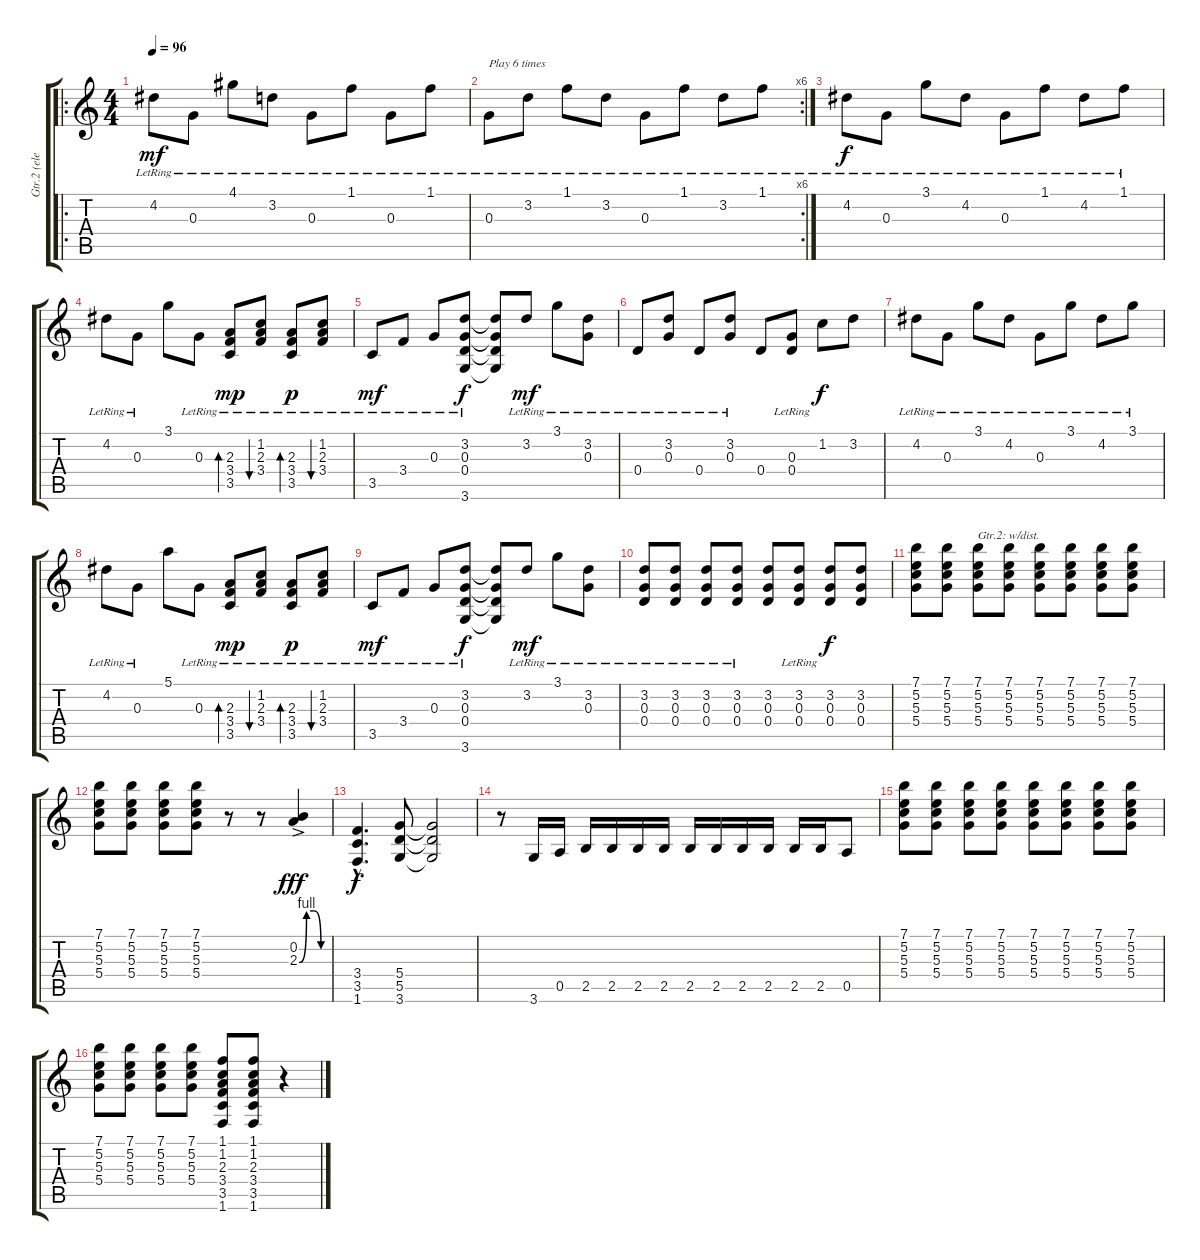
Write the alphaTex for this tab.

\track ("Gtr.2 (elec.)" "Gtr.2 (ele") {instrument electricguitarjazz}
\staff {score tabs}
\tuning (E4 B3 G3 D3 A2 E2) {hide}
\ro
\ts (4 4)
\tempo 96
\clef g2
\ks c
4.2{lr}.8{dy mf volume 8} 0.3{lr}.8 4.1{lr}.8 3.2{lr}.8 0.3{lr}.8 1.1{lr}.8 0.3{lr}.8 1.1{lr}.8 |
\rc 6
0.3{lr}.8{txt "Play 6 times"} 3.2{lr}.8 1.1{lr}.8 3.2{lr}.8 0.3{lr}.8 1.1{lr}.8 3.2{lr}.8 1.1{lr}.8 |
\section ("" "")
4.2{lr}.8{dy f volume 11} 0.3{lr}.8 3.1{lr}.8 4.2{lr}.8 0.3{lr}.8 1.1{lr}.8 4.2{lr}.8 1.1{lr}.8 |
4.2{lr}.8{volume 11} 0.3{lr}.8 3.1.8 0.3{lr}.8 (2.3{lr} 3.4{lr} 3.5{lr}).8{bd 30 dy mp} (1.2{lr} 2.3{lr} 3.4).8{bu 30} (2.3 3.4{lr} 3.5{lr}).8{bd 30 dy p} (1.2{lr} 2.3{lr} 3.4{lr}).8{bu 30} |
3.5{lr}.8{dy mf volume 11} 3.4{lr}.8 0.3{lr}.8 (3.2 0.3{lr} 0.4{lr} 3.6{lr}).8{dy f} (3.2{t} 0.3{t} 0.4{t} 3.6{t}).8 3.2{lr}.8{dy mf} 3.1{lr}.8 (3.2 0.3{lr}).8 |
0.4{lr}.8 (3.2{lr} 0.3{lr}).8 0.4{lr}.8 (3.2{lr} 0.3{lr}).8 0.4.8 (0.3{lr} 0.4{lr}).8 1.2.8{dy f volume 12} 3.2.8 |
4.2{lr}.8{volume 12} 0.3{lr}.8 3.1{lr}.8 4.2{lr}.8 0.3{lr}.8 3.1{lr}.8 4.2{lr}.8 3.1{lr}.8 |
4.2{lr}.8{volume 11} 0.3{lr}.8 5.1.8 0.3{lr}.8 (2.3{lr} 3.4{lr} 3.5{lr}).8{bd 30 dy mp} (1.2{lr} 2.3{lr} 3.4).8{bu 30} (2.3 3.4{lr} 3.5{lr}).8{bd 30 dy p} (1.2{lr} 2.3{lr} 3.4{lr}).8{bu 30} |
3.5{lr}.8{dy mf volume 11} 3.4{lr}.8 0.3{lr}.8 (3.2 0.3{lr} 0.4{lr} 3.6{lr}).8{dy f} (3.2{t} 0.3{t} 0.4{t} 3.6{t}).8 3.2{lr}.8{dy mf} 3.1{lr}.8 (3.2 0.3{lr}).8 |
(3.2 0.3 0.4{lr}).8 (3.2{lr} 0.3{lr} 0.4).8 (3.2 0.3 0.4{lr}).8 (3.2{lr} 0.3{lr} 0.4).8 (3.2 0.3 0.4).8 (3.2 0.3{lr} 0.4{lr}).8 (3.2 0.3 0.4).8{dy f} (3.2 0.3 0.4).8 |
\section ("" "")
(7.1 5.2 5.3 5.4).8{volume 8 instrument overdrivenguitar} (7.1 5.2 5.3 5.4).8 (7.1 5.2 5.3 5.4).8{txt "Gtr.2: w/dist."} (7.1 5.2 5.3 5.4).8 (7.1 5.2 5.3 5.4).8 (7.1 5.2 5.3 5.4).8 (7.1 5.2 5.3 5.4).8 (7.1 5.2 5.3 5.4).8 |
(7.1 5.2 5.3 5.4).8{volume 8 instrument overdrivenguitar} (7.1 5.2 5.3 5.4).8 (7.1 5.2 5.3 5.4).8 (7.1 5.2 5.3 5.4).8 r.8 r.8 (0.2 2.3{be (custom 0 0 15 4 30 4 45 0 60 0) ac}).4{dy fff} |
(3.4{hac} 3.5{hac} 1.6{hac}).4{d dy f volume 10 instrument overdrivenguitar} (5.4 5.5 3.6).8 (5.4{t} 5.5{t} 3.6{t}).2 |
r.8{volume 10 instrument overdrivenguitar} 3.6.16 0.5.16 2.5.16 2.5.16 2.5.16 2.5.16 2.5.16 2.5.16 2.5.16 2.5.16 2.5.16 2.5.16 0.5.8 |
(7.1 5.2 5.3 5.4).8{volume 8 instrument overdrivenguitar} (7.1 5.2 5.3 5.4).8 (7.1 5.2 5.3 5.4).8 (7.1 5.2 5.3 5.4).8 (7.1 5.2 5.3 5.4).8 (7.1 5.2 5.3 5.4).8 (7.1 5.2 5.3 5.4).8 (7.1 5.2 5.3 5.4).8 |
(7.1 5.2 5.3 5.4).8 (7.1 5.2 5.3 5.4).8 (7.1 5.2 5.3 5.4).8 (7.1 5.2 5.3 5.4).8 (1.1 1.2 2.3 3.4 3.5 1.6).8 (1.1 1.2 2.3 3.4 3.5 1.6).8 r.4
